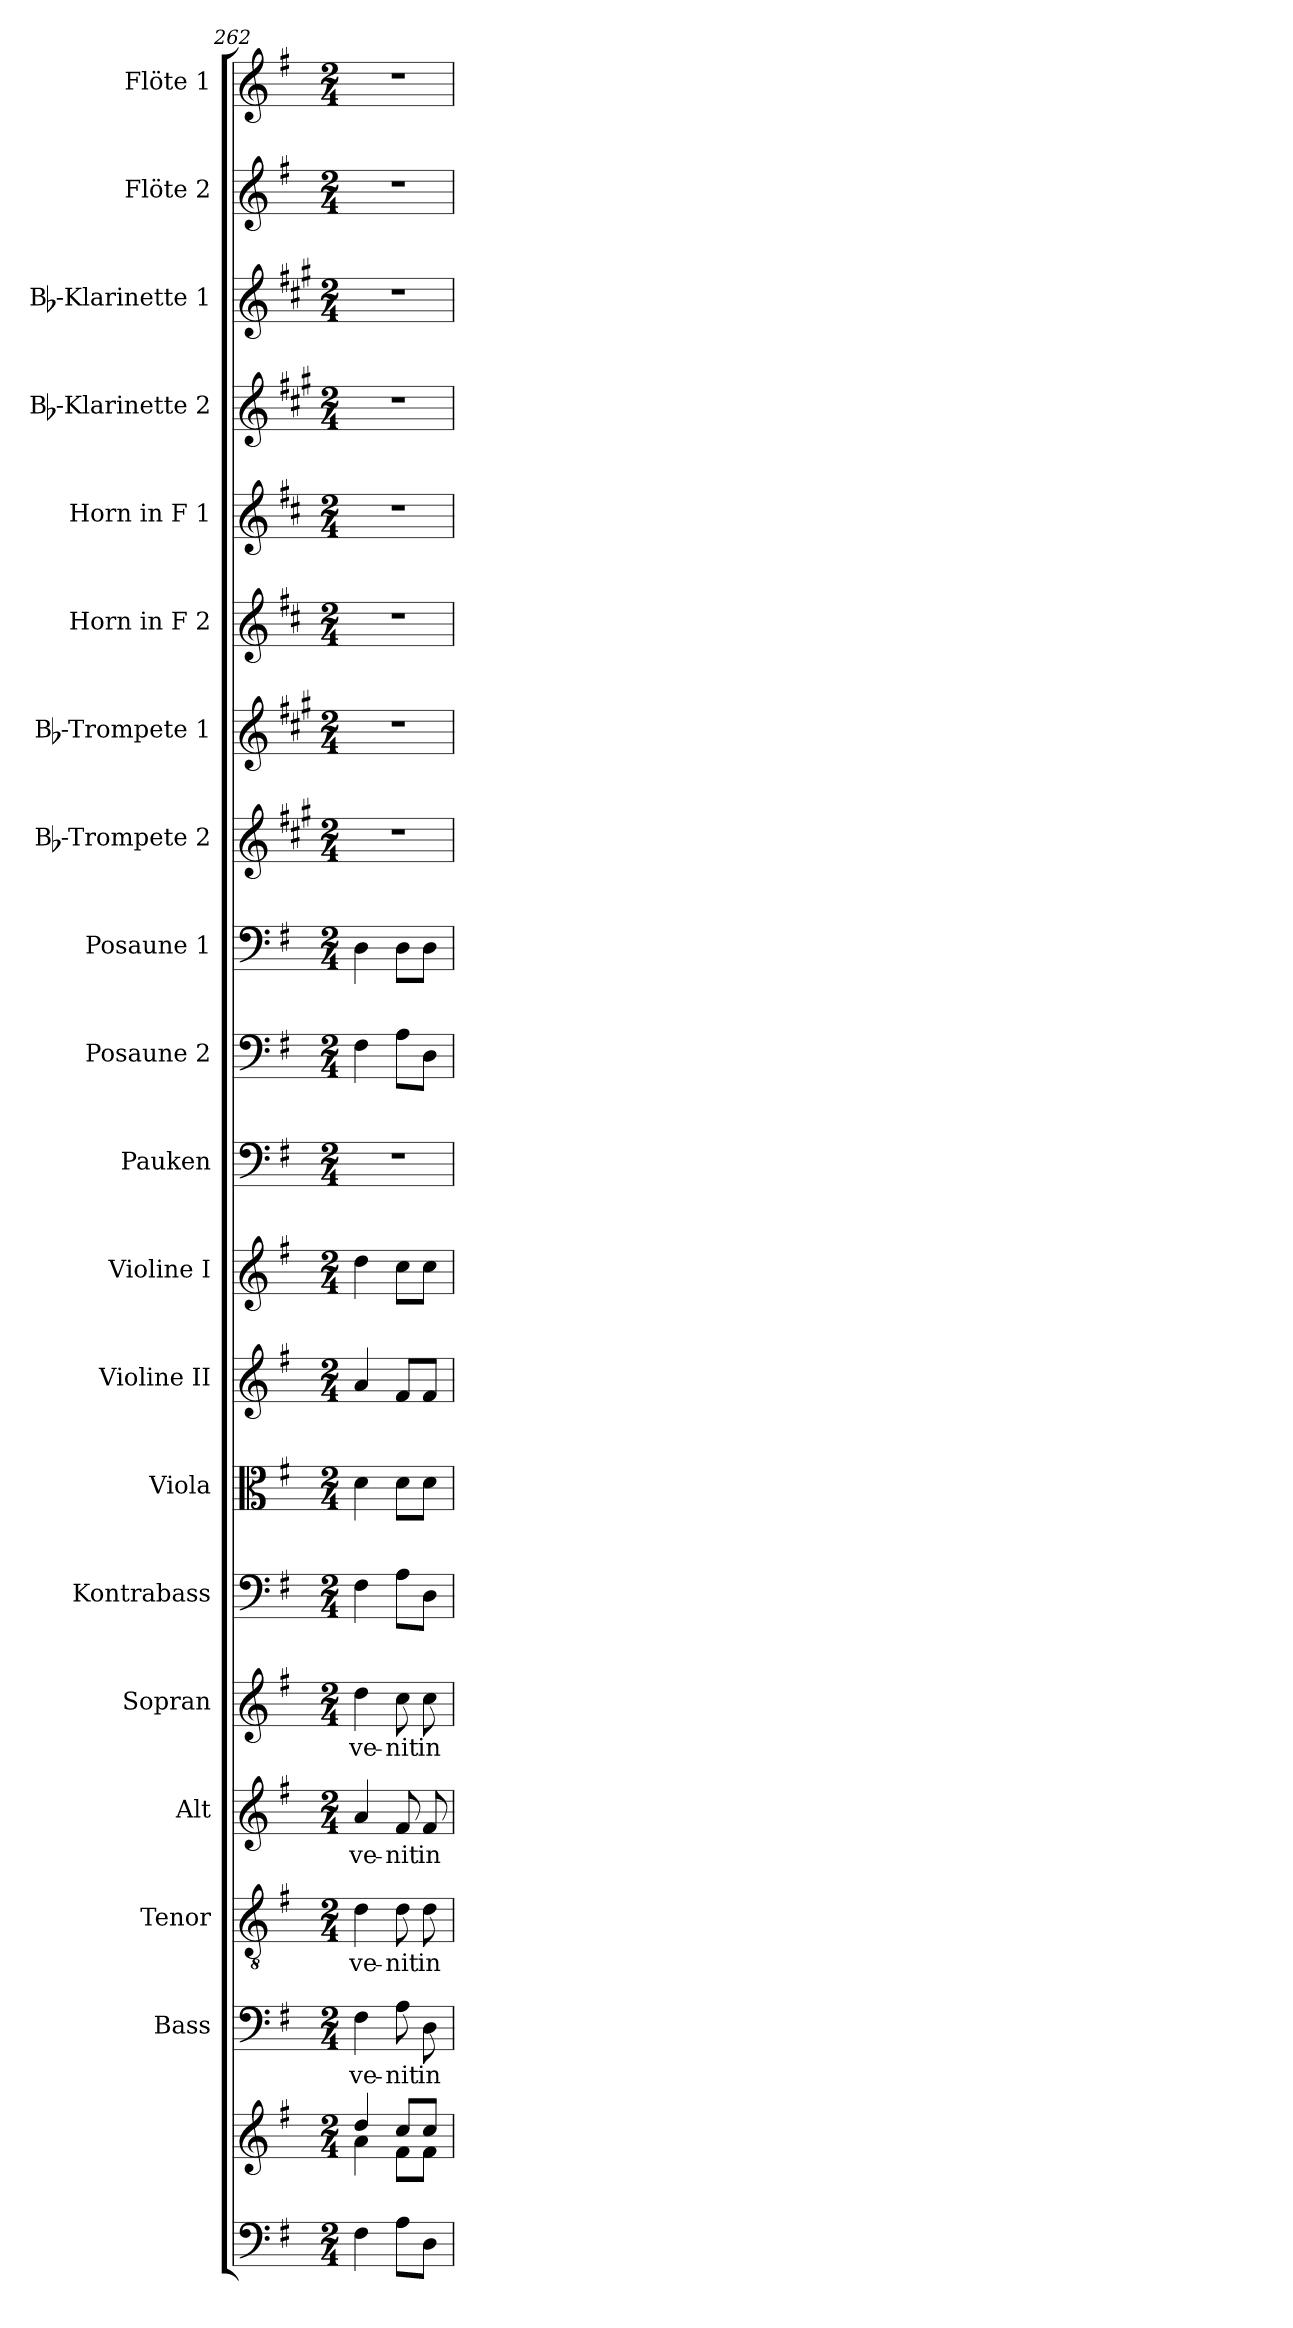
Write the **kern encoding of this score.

**kern	**kern	**kern	**text	**kern	**text	**kern	**text	**kern	**text	**kern	**kern	**kern	**kern	**kern	**kern	**kern	**kern	**kern	**kern	**kern	**kern	**kern	**kern	**kern
*part20	*part20	*part19	*part19	*part18	*part18	*part17	*part17	*part16	*part16	*part15	*part14	*part13	*part12	*part11	*part10	*part9	*part8	*part7	*part6	*part5	*part4	*part3	*part2	*part1
*staff21	*staff20	*staff19	*staff19	*staff18	*staff18	*staff17	*staff17	*staff16	*staff16	*staff15	*staff14	*staff13	*staff12	*staff11	*staff10	*staff9	*staff8	*staff7	*staff6	*staff5	*staff4	*staff3	*staff2	*staff1
*	*	*I"Bass	*	*I"Tenor	*	*I"Alt	*	*I"Sopran	*	*I"Kontrabass	*I"Viola	*I"Violine II	*I"Violine I	*I"Pauken	*I"Posaune 2	*I"Posaune 1	*I"Bb-Trompete 2	*I"Bb-Trompete 1	*I"Horn in F 2	*I"Horn in F 1	*I"Bb-Klarinette 2	*I"Bb-Klarinette 1	*I"Flöte 2	*I"Flöte 1
*	*	*I'B.	*	*I'T.	*	*I'A.	*	*I'S.	*	*I'Kb.	*I'Vla.	*I'Vl. II	*I'Vl. I	*I'Pk.	*I'Pos. 2	*I'Pos. 1	*I'Bb Trp. 2	*I'Bb Trp. 1	*	*	*I'Bb Kl. 2	*I'Bb Kl. 1	*I'Fl. 2	*I'Fl. 1
*clefF4	*clefG2	*clefF4	*	*clefGv2	*	*clefG2	*	*clefG2	*	*clefF4	*clefC3	*clefG2	*clefG2	*clefF4	*clefF4	*clefF4	*clefG2	*clefG2	*clefG2	*clefG2	*clefG2	*clefG2	*clefG2	*clefG2
*	*	*	*	*	*	*	*	*	*	*ITrd7c12	*	*	*	*	*	*	*ITrd1c2	*ITrd1c2	*ITrd4c7	*ITrd4c7	*ITrd1c2	*ITrd1c2	*	*
*k[f#]	*k[f#]	*k[f#]	*	*k[f#]	*	*k[f#]	*	*k[f#]	*	*k[f#]	*k[f#]	*k[f#]	*k[f#]	*k[f#]	*k[f#]	*k[f#]	*k[f#]	*k[f#]	*k[f#]	*k[f#]	*k[f#]	*k[f#]	*k[f#]	*k[f#]
*G:	*G:	*G:	*	*G:	*	*G:	*	*G:	*	*G:	*G:	*G:	*G:	*G:	*G:	*G:	*G:	*G:	*G:	*G:	*G:	*G:	*G:	*G:
*M2/4	*M2/4	*M2/4	*	*M2/4	*	*M2/4	*	*M2/4	*	*M2/4	*M2/4	*M2/4	*M2/4	*M2/4	*M2/4	*M2/4	*M2/4	*M2/4	*M2/4	*M2/4	*M2/4	*M2/4	*M2/4	*M2/4
=262	=262	=262	=262	=262	=262	=262	=262	=262	=262	=262	=262	=262	=262	=262	=262	=262	=262	=262	=262	=262	=262	=262	=262	=262
*	*^	*	*	*	*	*	*	*	*	*	*	*	*	*	*	*	*	*	*	*	*	*	*	*
!	!	!	!	!LO:LY:b	!	!LO:LY:b	!	!LO:LY:b	!	!LO:LY:b	!	!	!	!	!	!	!	!	!	!	!	!	!	!	!
4F#\	4dd/	4a\	4F#\	ve-	4d\	ve-	4a/	ve-	4dd\	ve-	4FF#\	4d\	4a/	4dd\	2r	4F#\	4D\	2r	2r	2r	2r	2r	2r	2r	2r
!	!	!	!	!LO:LY:b	!	!LO:LY:b	!	!LO:LY:b	!	!LO:LY:b	!	!	!	!	!	!	!	!	!	!	!	!	!	!	!
8A\L	8cc/L	8f#\L	8A\	-nit	8d\	-nit	8f#/	-nit	8cc\	-nit	8AA\L	8d\L	8f#/L	8cc\L	.	8A\L	8D\L	.	.	.	.	.	.	.	.
!	!	!	!	!LO:LY:b	!	!LO:LY:b	!	!LO:LY:b	!	!LO:LY:b	!	!	!	!	!	!	!	!	!	!	!	!	!	!	!
8D\J	8cc/J	8f#\J	8D\	in	8d\	in	8f#/	in	8cc\	in	8DD\J	8d\J	8f#/J	8cc\J	.	8D\J	8D\J	.	.	.	.	.	.	.	.
*	*v	*v	*	*	*	*	*	*	*	*	*	*	*	*	*	*	*	*	*	*	*	*	*	*	*
=	=	=	=	=	=	=	=	=	=	=	=	=	=	=	=	=	=	=	=	=	=	=	=	=
*-	*-	*-	*-	*-	*-	*-	*-	*-	*-	*-	*-	*-	*-	*-	*-	*-	*-	*-	*-	*-	*-	*-	*-	*-
